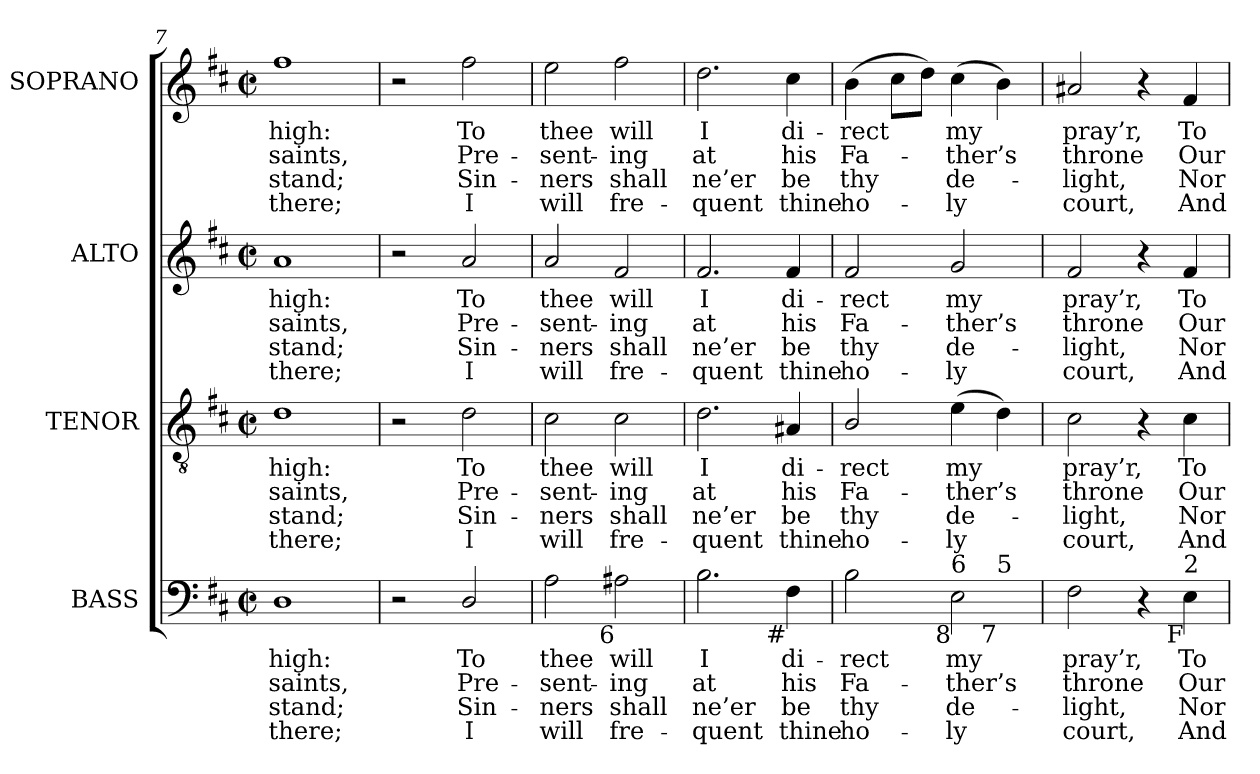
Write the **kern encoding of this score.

**kern	**text	**text	**text	**text	**kern	**text	**text	**text	**text	**kern	**text	**text	**text	**text	**kern	**text	**text	**text	**text
*part4	*part4	*part4	*part4	*part4	*part3	*part3	*part3	*part3	*part3	*part2	*part2	*part2	*part2	*part2	*part1	*part1	*part1	*part1	*part1
*staff4	*staff4	*staff4	*staff4	*staff4	*staff3	*staff3	*staff3	*staff3	*staff3	*staff2	*staff2	*staff2	*staff2	*staff2	*staff1	*staff1	*staff1	*staff1	*staff1
*I"BASS	*	*	*	*	*I"TENOR	*	*	*	*	*I"ALTO	*	*	*	*	*I"SOPRANO	*	*	*	*
*I'B.	*	*	*	*	*I'T.	*	*	*	*	*I'A.	*	*	*	*	*I'S.	*	*	*	*
*clefF4	*	*	*	*	*clefGv2	*	*	*	*	*clefG2	*	*	*	*	*clefG2	*	*	*	*
*	*	*	*	*	*ITrd7c12	*	*	*	*	*	*	*	*	*	*	*	*	*	*
*k[f#c#]	*	*	*	*	*k[f#c#]	*	*	*	*	*k[f#c#]	*	*	*	*	*k[f#c#]	*	*	*	*
*D:	*	*	*	*	*D:	*	*	*	*	*D:	*	*	*	*	*D:	*	*	*	*
*M2/2	*	*	*	*	*M2/2	*	*	*	*	*M2/2	*	*	*	*	*M2/2	*	*	*	*
*met(c|)	*	*	*	*	*met(c|)	*	*	*	*	*met(c|)	*	*	*	*	*met(c|)	*	*	*	*
=7	=7	=7	=7	=7	=7	=7	=7	=7	=7	=7	=7	=7	=7	=7	=7	=7	=7	=7	=7
!	!LO:LY:b:color=#000000	!LO:LY:b:color=#000000	!LO:LY:b:color=#000000	!LO:LY:b:color=#000000	!	!	!	!	!	!	!	!	!	!	!	!	!	!	!
!	!	!	!	!	!	!LO:LY:b:color=#000000	!LO:LY:b:color=#000000	!LO:LY:b:color=#000000	!LO:LY:b:color=#000000	!	!	!	!	!	!	!	!	!	!
!	!	!	!	!	!	!	!	!	!	!	!LO:LY:b:color=#000000	!LO:LY:b:color=#000000	!LO:LY:b:color=#000000	!LO:LY:b:color=#000000	!	!	!	!	!
!	!	!	!	!	!	!	!	!	!	!	!	!	!	!	!	!LO:LY:b:color=#000000	!LO:LY:b:color=#000000	!LO:LY:b:color=#000000	!LO:LY:b:color=#000000
1Di	high:	saints,	stand;	there;	1Di	high:	saints,	stand;	there;	1ai	high:	saints,	stand;	there;	1ff#i	high:	saints,	stand;	there;
!!LO:LB:g=z
=8	=8	=8	=8	=8	=8	=8	=8	=8	=8	=8	=8	=8	=8	=8	=8	=8	=8	=8	=8
2r	.	.	.	.	2r	.	.	.	.	2r	.	.	.	.	2r	.	.	.	.
!	!LO:LY:b:color=#000000	!LO:LY:b:color=#000000	!LO:LY:b:color=#000000	!LO:LY:b:color=#000000	!	!	!	!	!	!	!	!	!	!	!	!	!	!	!
!	!	!	!	!	!	!LO:LY:b:color=#000000	!LO:LY:b:color=#000000	!LO:LY:b:color=#000000	!LO:LY:b:color=#000000	!	!	!	!	!	!	!	!	!	!
!	!	!	!	!	!	!	!	!	!	!	!LO:LY:b:color=#000000	!LO:LY:b:color=#000000	!LO:LY:b:color=#000000	!LO:LY:b:color=#000000	!	!	!	!	!
!	!	!	!	!	!	!	!	!	!	!	!	!	!	!	!	!LO:LY:b:color=#000000	!LO:LY:b:color=#000000	!LO:LY:b:color=#000000	!LO:LY:b:color=#000000
2Di/	To	Pre-	Sin-	-I	2Di\	To	Pre-	Sin-	-I	2ai/	To	Pre-	Sin-	-I	2ff#i\	To	Pre-	Sin-	-I
=9	=9	=9	=9	=9	=9	=9	=9	=9	=9	=9	=9	=9	=9	=9	=9	=9	=9	=9	=9
!	!LO:LY:b:color=#000000	!LO:LY:b:color=#000000	!LO:LY:b:color=#000000	!LO:LY:b:color=#000000	!	!	!	!	!	!	!	!	!	!	!	!	!	!	!
!	!	!	!	!	!	!LO:LY:b:color=#000000	!LO:LY:b:color=#000000	!LO:LY:b:color=#000000	!LO:LY:b:color=#000000	!	!	!	!	!	!	!	!	!	!
!	!	!	!	!	!	!	!	!	!	!	!LO:LY:b:color=#000000	!LO:LY:b:color=#000000	!LO:LY:b:color=#000000	!LO:LY:b:color=#000000	!	!	!	!	!
!	!	!	!	!	!	!	!	!	!	!	!	!	!	!	!	!LO:LY:b:color=#000000	!LO:LY:b:color=#000000	!LO:LY:b:color=#000000	!LO:LY:b:color=#000000
2Ai\	thee	-sent-	ners	will	2C#i\	thee	-sent-	ners	will	2ai/	thee	-sent-	ners	will	2eei\	thee	-sent-	ners	will
!	!LO:LY:b:color=#000000	!LO:LY:b:color=#000000	!LO:LY:b:color=#000000	!LO:LY:b:color=#000000	!	!	!	!	!	!	!	!	!	!	!	!	!	!	!
!	!	!	!	!	!	!LO:LY:b:color=#000000	!LO:LY:b:color=#000000	!LO:LY:b:color=#000000	!LO:LY:b:color=#000000	!	!	!	!	!	!	!	!	!	!
!	!	!	!	!	!	!	!	!	!	!	!LO:LY:b:color=#000000	!LO:LY:b:color=#000000	!LO:LY:b:color=#000000	!LO:LY:b:color=#000000	!	!	!	!	!
!LO:TX:b:rj:t=6	!	!	!	!	!	!	!	!	!	!	!	!	!	!	!	!	!	!	!
!	!	!	!	!	!	!	!	!	!	!	!	!	!	!	!	!LO:LY:b:color=#000000	!LO:LY:b:color=#000000	!LO:LY:b:color=#000000	!LO:LY:b:color=#000000
2A#Xi\	will	-ing	shall	fre-	2C#i\	will	-ing	shall	fre-	2f#i/	will	-ing	shall	fre-	2ff#i\	will	-ing	shall	fre-
=10	=10	=10	=10	=10	=10	=10	=10	=10	=10	=10	=10	=10	=10	=10	=10	=10	=10	=10	=10
!	!LO:LY:b:color=#000000	!LO:LY:b:color=#000000	!LO:LY:b:color=#000000	!LO:LY:b:color=#000000	!	!	!	!	!	!	!	!	!	!	!	!	!	!	!
!	!	!	!	!	!	!LO:LY:b:color=#000000	!LO:LY:b:color=#000000	!LO:LY:b:color=#000000	!LO:LY:b:color=#000000	!	!	!	!	!	!	!	!	!	!
!	!	!	!	!	!	!	!	!	!	!	!LO:LY:b:color=#000000	!LO:LY:b:color=#000000	!LO:LY:b:color=#000000	!LO:LY:b:color=#000000	!	!	!	!	!
!	!	!	!	!	!	!	!	!	!	!	!	!	!	!	!	!LO:LY:b:color=#000000	!LO:LY:b:color=#000000	!LO:LY:b:color=#000000	!LO:LY:b:color=#000000
2.Bi\	I	at	-ne’er	quent	2.Di\	I	at	-ne’er	quent	2.f#i/	I	at	-ne’er	quent	2.ddi\	I	at	-ne’er	quent
!	!LO:LY:b:color=#000000	!LO:LY:b:color=#000000	!LO:LY:b:color=#000000	!LO:LY:b:color=#000000	!	!	!	!	!	!	!	!	!	!	!	!	!	!	!
!	!	!	!	!	!	!LO:LY:b:color=#000000	!LO:LY:b:color=#000000	!LO:LY:b:color=#000000	!LO:LY:b:color=#000000	!	!	!	!	!	!	!	!	!	!
!	!	!	!	!	!	!	!	!	!	!	!LO:LY:b:color=#000000	!LO:LY:b:color=#000000	!LO:LY:b:color=#000000	!LO:LY:b:color=#000000	!	!	!	!	!
!LO:TX:b:rj:t=#	!	!	!	!	!	!	!	!	!	!	!	!	!	!	!	!	!	!	!
!	!	!	!	!	!	!	!	!	!	!	!	!	!	!	!	!LO:LY:b:color=#000000	!LO:LY:b:color=#000000	!LO:LY:b:color=#000000	!LO:LY:b:color=#000000
4F#i\	di-	his	be	thine	4AA#Xi/	di-	his	be	thine	4f#i/	di-	his	be	thine	4cc#i\	di-	his	be	thine
=11	=11	=11	=11	=11	=11	=11	=11	=11	=11	=11	=11	=11	=11	=11	=11	=11	=11	=11	=11
!	!LO:LY:b:color=#000000	!LO:LY:b:color=#000000	!LO:LY:b:color=#000000	!LO:LY:b:color=#000000	!	!	!	!	!	!	!	!	!	!	!	!	!	!	!
!	!	!	!	!	!	!LO:LY:b:color=#000000	!LO:LY:b:color=#000000	!LO:LY:b:color=#000000	!LO:LY:b:color=#000000	!	!	!	!	!	!	!	!	!	!
!	!	!	!	!	!	!	!	!	!	!	!LO:LY:b:color=#000000	!LO:LY:b:color=#000000	!LO:LY:b:color=#000000	!LO:LY:b:color=#000000	!	!	!	!	!
!	!	!	!	!	!	!	!	!	!	!	!	!	!	!	!	!LO:LY:b:color=#000000	!LO:LY:b:color=#000000	!LO:LY:b:color=#000000	!LO:LY:b:color=#000000
*^	*	*	*	*	*	*	*	*	*	*	*	*	*	*	*	*	*	*	*
2Bi\	2.ryy	-rect	Fa-	thy	ho-	2BBi/	-rect	Fa-	thy	ho-	2f#i/	-rect	Fa-	thy	ho-	(4bi\	-rect	Fa-	thy	ho-
.	.	.	.	.	.	.	.	.	.	.	.	.	.	.	.	8cc#i\L	.	.	.	.
.	.	.	.	.	.	.	.	.	.	.	.	.	.	.	.	8ddi\J)	.	.	.	.
!	!	!LO:LY:b:color=#000000	!LO:LY:b:color=#000000	!LO:LY:b:color=#000000	!LO:LY:b:color=#000000	!	!	!	!	!	!	!	!	!	!	!	!	!	!	!
!	!	!	!	!	!	!	!LO:LY:b:color=#000000	!LO:LY:b:color=#000000	!LO:LY:b:color=#000000	!LO:LY:b:color=#000000	!	!	!	!	!	!	!	!	!	!
!	!	!	!	!	!	!	!	!	!	!	!	!LO:LY:b:color=#000000	!LO:LY:b:color=#000000	!LO:LY:b:color=#000000	!LO:LY:b:color=#000000	!	!	!	!	!
!LO:TX:b:rj:t=8	!	!	!	!	!	!	!	!	!	!	!	!	!	!	!	!	!	!	!	!
!LO:TX:t=6	!	!	!	!	!	!	!	!	!	!	!	!	!	!	!	!	!	!	!	!
!	!	!	!	!	!	!	!	!	!	!	!	!	!	!	!	!	!LO:LY:b:color=#000000	!LO:LY:b:color=#000000	!LO:LY:b:color=#000000	!LO:LY:b:color=#000000
2Ei\	.	my	-ther’s	-de-	-ly	(4Ei\	my	-ther’s	-de-	-ly	2gi/	my	-ther’s	-de-	-ly	(4cc#i\	my	-ther’s	-de-	-ly
!	!LO:TX:b:rj:t=7	!	!	!	!	!	!	!	!	!	!	!	!	!	!	!	!	!	!	!
!	!LO:TX:t=5	!	!	!	!	!	!	!	!	!	!	!	!	!	!	!	!	!	!	!
.	4ryy	.	.	.	.	4Di\)	.	.	.	.	.	.	.	.	.	4bi\)	.	.	.	.
*v	*v	*	*	*	*	*	*	*	*	*	*	*	*	*	*	*	*	*	*	*
=12	=12	=12	=12	=12	=12	=12	=12	=12	=12	=12	=12	=12	=12	=12	=12	=12	=12	=12	=12
*^	*	*	*	*	*	*	*	*	*	*	*	*	*	*	*	*	*	*	*
!	!	!LO:LY:b:color=#000000	!LO:LY:b:color=#000000	!LO:LY:b:color=#000000	!LO:LY:b:color=#000000	!	!	!	!	!	!	!	!	!	!	!	!	!	!	!
*v	*v	*	*	*	*	*	*	*	*	*	*	*	*	*	*	*	*	*	*	*
*^	*	*	*	*	*	*	*	*	*	*	*	*	*	*	*	*	*	*	*
!	!	!	!	!	!	!	!LO:LY:b:color=#000000	!LO:LY:b:color=#000000	!LO:LY:b:color=#000000	!LO:LY:b:color=#000000	!	!	!	!	!	!	!	!	!	!
*v	*v	*	*	*	*	*	*	*	*	*	*	*	*	*	*	*	*	*	*	*
*^	*	*	*	*	*	*	*	*	*	*	*	*	*	*	*	*	*	*	*
!	!	!	!	!	!	!	!	!	!	!	!	!LO:LY:b:color=#000000	!LO:LY:b:color=#000000	!LO:LY:b:color=#000000	!LO:LY:b:color=#000000	!	!	!	!	!
*v	*v	*	*	*	*	*	*	*	*	*	*	*	*	*	*	*	*	*	*	*
*^	*	*	*	*	*	*	*	*	*	*	*	*	*	*	*	*	*	*	*
!LO:TX:b:rj:t=#	!	!	!	!	!	!	!	!	!	!	!	!	!	!	!	!	!	!	!	!
!	!	!	!	!	!	!	!	!	!	!	!	!	!	!	!	!	!LO:LY:b:color=#000000	!LO:LY:b:color=#000000	!LO:LY:b:color=#000000	!LO:LY:b:color=#000000
*v	*v	*	*	*	*	*	*	*	*	*	*	*	*	*	*	*	*	*	*	*
2F#i\	pray’r,	throne	light,	court,	2C#i\	pray’r,	throne	light,	court,	2f#i/	pray’r,	throne	light,	court,	2a#Xi/	pray’r,	throne	light,	court,
4r	.	.	.	.	4r	.	.	.	.	4r	.	.	.	.	4r	.	.	.	.
!	!LO:LY:b:color=#000000	!LO:LY:b:color=#000000	!LO:LY:b:color=#000000	!LO:LY:b:color=#000000	!	!	!	!	!	!	!	!	!	!	!	!	!	!	!
!	!	!	!	!	!	!LO:LY:b:color=#000000	!LO:LY:b:color=#000000	!LO:LY:b:color=#000000	!LO:LY:b:color=#000000	!	!	!	!	!	!	!	!	!	!
!	!	!	!	!	!	!	!	!	!	!	!LO:LY:b:color=#000000	!LO:LY:b:color=#000000	!LO:LY:b:color=#000000	!LO:LY:b:color=#000000	!	!	!	!	!
!LO:TX:b:rj:t=F	!	!	!	!	!	!	!	!	!	!	!	!	!	!	!	!	!	!	!
!LO:TX:t=2	!	!	!	!	!	!	!	!	!	!	!	!	!	!	!	!	!	!	!
!	!	!	!	!	!	!	!	!	!	!	!	!	!	!	!	!LO:LY:b:color=#000000	!LO:LY:b:color=#000000	!LO:LY:b:color=#000000	!LO:LY:b:color=#000000
4Ei\	To	Our	Nor	And	4C#i\	To	Our	Nor	And	4f#i/	To	Our	Nor	And	4f#i/	To	Our	Nor	And
=	=	=	=	=	=	=	=	=	=	=	=	=	=	=	=	=	=	=	=
*-	*-	*-	*-	*-	*-	*-	*-	*-	*-	*-	*-	*-	*-	*-	*-	*-	*-	*-	*-
